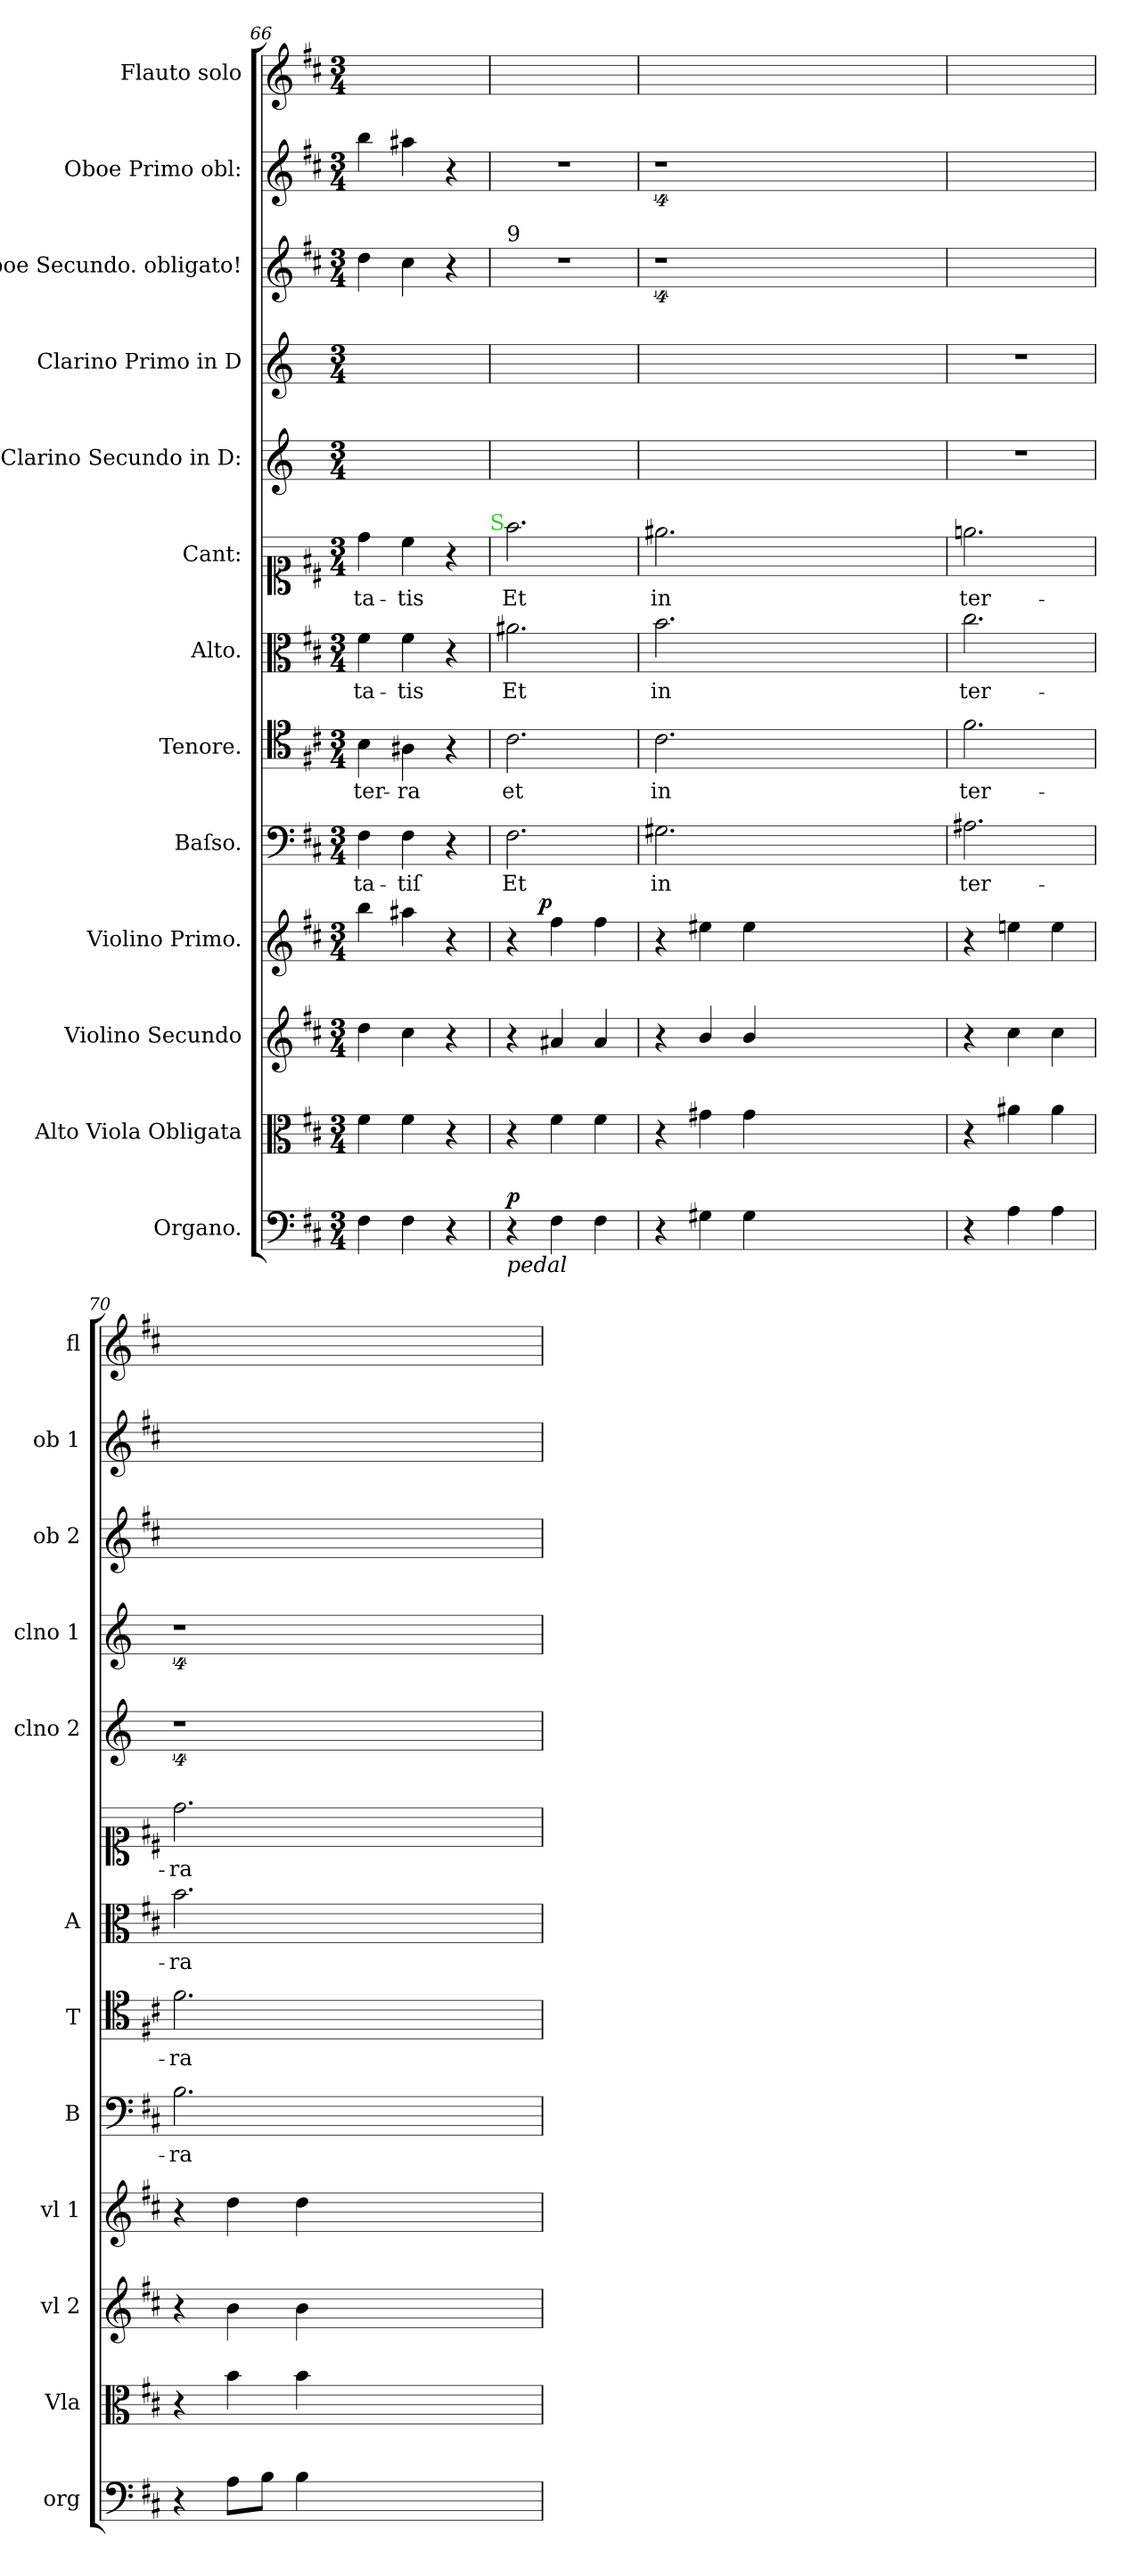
**kern	**dynam	**kern	**dynam	**kern	**dynam	**kern	**dynam	**kern	**text	**kern	**text	**kern	**text	**kern	**text	**kern	**kern	**kern	**kern	**kern
*part13	*part13	*part12	*part12	*part11	*part11	*part10	*part10	*part9	*part9	*part8	*part8	*part7	*part7	*part6	*part6	*part5	*part4	*part3	*part2	*part1
*staff13	*staff13	*staff12	*staff12	*staff11	*staff11	*staff10	*staff10	*staff9	*staff9	*staff8	*staff8	*staff7	*staff7	*staff6	*staff6	*staff5	*staff4	*staff3	*staff2	*staff1
*I"Organo.	*	*I"Alto Viola Obligata	*	*I"Violino Secundo	*	*I"Violino Primo.	*	*I"Baſso.	*	*I"Tenore.	*	*I"Alto.	*	*I"Cant:	*	*I"Clarino Secundo in D:	*I"Clarino Primo in D	*I"Oboe Secundo. obligato!	*I"Oboe Primo obl:	*I"Flauto solo
*I'org	*	*I'Vla	*	*I'vl 2	*	*I'vl 1	*	*I'B	*	*I'T	*	*I'A	*	*	*	*I'clno 2	*I'clno 1	*I'ob 2	*I'ob 1	*I'fl
*clefF4	*	*clefC3	*	*clefG2	*	*clefG2	*	*clefF4	*	*clefC4	*	*clefC3	*	*clefC1	*	*clefG2	*clefG2	*clefG2	*clefG2	*clefG2
*	*	*	*	*	*	*	*	*	*	*	*	*	*	*	*	*ITrd-1c-2	*ITrd-1c-2	*	*	*
*k[f#c#]	*	*k[f#c#]	*	*k[f#c#]	*	*k[f#c#]	*	*k[f#c#]	*	*k[f#c#]	*	*k[f#c#]	*	*k[f#c#]	*	*k[f#c#]	*k[f#c#]	*k[f#c#]	*k[f#c#]	*k[f#c#]
*D:	*	*D:	*	*D:	*	*D:	*	*D:	*	*D:	*	*D:	*	*D:	*	*	*	*D:	*D:	*D:
*M3/4	*	*M3/4	*	*M3/4	*	*M3/4	*	*M3/4	*	*M3/4	*	*M3/4	*	*M3/4	*	*M3/4	*M3/4	*M3/4	*M3/4	*M3/4
=66	=66	=66	=66	=66	=66	=66	=66	=66	=66	=66	=66	=66	=66	=66	=66	=66	=66	=66	=66	=66
!	!	!	!LO:DY:a	!	!	!	!	!	!	!	!	!	!	!	!	!	!	!	!	!
4F#\	.	4f#\	pia	4dd\	.	4bb\	.	4F#\	-ta-	4B\	ter-	4f#\	-ta-	4dd\	-ta-	2.ryy	2.ryy	4dd\	4bb\	2.ryy
4F#\	.	4f#\	.	4cc#\	.	4aa#X\	.	4F#\	-tiſ	4A#X\	-ra	4f#\	-tis	4cc#\	-tis	.	.	4cc#\	4aa#X\	.
4r	.	4r	.	4r	.	4r	.	4r	.	4r	.	4r	.	4r	.	.	.	4r	4r	.
!	!	!	!	!	!	!	!	!	!	!	!	!	!	!LO:TX:a:color=limegreen:t=S	!	!	!	!	!	!
=67	=67	=67	=67	=67	=67	=67	=67	=67	=67	=67	=67	=67	=67	=67	=67	=67	=67	=67	=67	=67
!	!	!	!	!	!	!	!	!	!	!	!	!	!	!	!	!	!	!LO:TX:a:t=9	!	!
!LO:TX:b:i:t=pedal	!	!	!	!	!	!	!	!	!	!	!	!	!	!	!	!	!	!	!	!
!	!LO:DY:a	!	!	!	!LO:DY:a	!	!	!	!	!	!	!	!	!	!	!	!	!	!	!
4r	p	4r	.	4r	pia&colon;	4r	.	2.F#\	Et	2.c#\	et	2.a#X\	Et	2.ff#\	Et	2.ryy	2.ryy	2.r	2.r	2.ryy
!	!	!	!	!	!	!	!LO:DY:a:rj	!	!	!	!	!	!	!	!	!	!	!	!	!
4F#\	.	4f#\	.	4a#X/	.	4ff#\	p	.	.	.	.	.	.	.	.	.	.	.	.	.
4F#\	.	4f#\	.	4a#/	.	4ff#\	.	.	.	.	.	.	.	.	.	.	.	.	.	.
=68	=68	=68	=68	=68	=68	=68	=68	=68	=68	=68	=68	=68	=68	=68	=68	=68	=68	=68	=68	=68
4r	.	4r	.	4r	.	4r	.	2.G#X\	in	2.c#\	in	2.b\	in	2.ee#X\	in	0ryy	0ryy	4%9r	4%9r	2.ryy
4G#X\	.	4g#X\	.	4b/	.	4ee#X\	.	.	.	.	.	.	.	.	.	.	.	.	.	.
4G#\	.	4g#\	.	4b/	.	4ee#\	.	.	.	.	.	.	.	.	.	.	.	.	.	.
1.ryy	.	1.ryy	.	1.ryy	.	1.ryy	.	1.ryy	.	1.ryy	.	1.ryy	.	1.ryy	.	.	.	.	.	1.ryy
.	.	.	.	.	.	.	.	.	.	.	.	.	.	.	.	4ryy	4ryy	.	.	.
=69	=69	=69	=69	=69	=69	=69	=69	=69	=69	=69	=69	=69	=69	=69	=69	=69	=69	=69	=69	=69
4r	.	4r	.	4r	.	4r	.	2.A#X\	ter-	2.f#\	ter-	2.cc#\	ter-	2.een\	ter-	2.r	2.r	2.ryy	2.ryy	2.ryy
4A\	.	4a#X\	.	4cc#\	.	4een\	.	.	.	.	.	.	.	.	.	.	.	.	.	.
4A\	.	4a#\	.	4cc#\	.	4ee\	.	.	.	.	.	.	.	.	.	.	.	.	.	.
=70	=70	=70	=70	=70	=70	=70	=70	=70	=70	=70	=70	=70	=70	=70	=70	=70	=70	=70	=70	=70
4r	.	4r	.	4r	.	4r	.	2.B\	-ra	2.f#\	-ra	2.b\	-ra	2.dd\	-ra	4%9r	4%9r	0ryy	0ryy	2.ryy
8A\L	.	4b\	.	4b\	.	4dd\	.	.	.	.	.	.	.	.	.	.	.	.	.	.
8B\J	.	.	.	.	.	.	.	.	.	.	.	.	.	.	.	.	.	.	.	.
4B\	.	4b\	.	4b\	.	4dd\	.	.	.	.	.	.	.	.	.	.	.	.	.	.
1.ryy	.	1.ryy	.	1.ryy	.	1.ryy	.	1.ryy	.	1.ryy	.	1.ryy	.	1.ryy	.	.	.	.	.	1.ryy
.	.	.	.	.	.	.	.	.	.	.	.	.	.	.	.	.	.	4ryy	4ryy	.
=	=	=	=	=	=	=	=	=	=	=	=	=	=	=	=	=	=	=	=	=
*-	*-	*-	*-	*-	*-	*-	*-	*-	*-	*-	*-	*-	*-	*-	*-	*-	*-	*-	*-	*-
